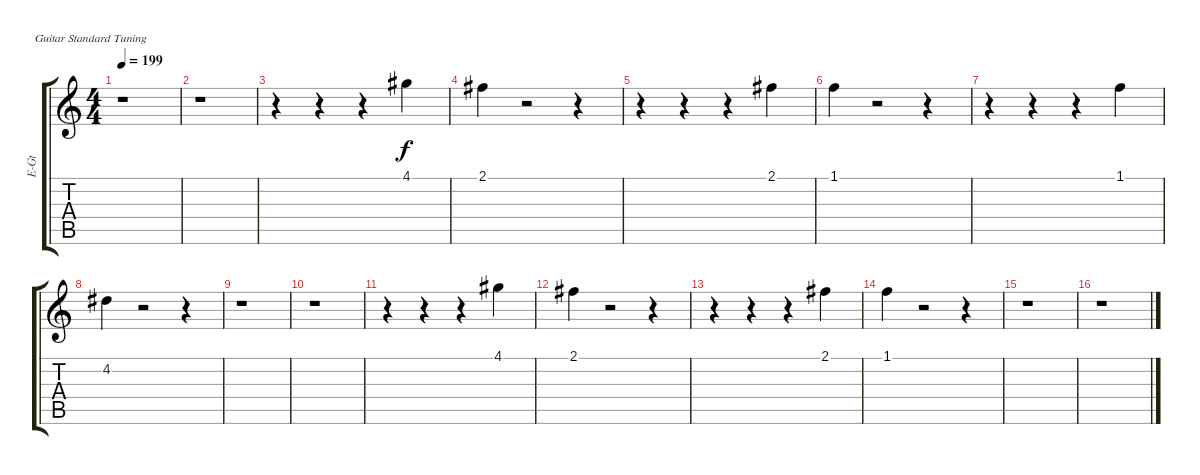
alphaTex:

\track ("Greg voice" "E-Gt") {instrument distortionguitar}
\staff {score tabs}
\tuning (E4 B3 G3 D3 A2 E2)
\ts (4 4)
\tempo 199
\clef g2
\ks c
r.1{dy f} |
r.1 |
r.4 r.4 r.4 4.1.4 |
2.1.4 r.2 r.4 |
r.4 r.4 r.4 2.1.4 |
1.1.4 r.2 r.4 |
r.4 r.4 r.4 1.1.4 |
4.2.4 r.2 r.4 |
r.1 |
r.1 |
r.4 r.4 r.4 4.1.4 |
2.1.4 r.2 r.4 |
r.4 r.4 r.4 2.1.4 |
1.1.4 r.2 r.4 |
r.1 |
r.1
